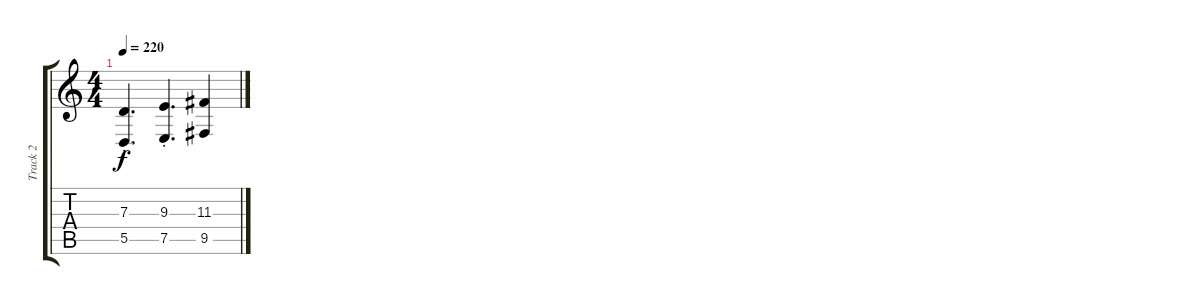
\track ("Track 2" "Track 2") {instrument recorder}
\staff {score tabs}
\tuning (E4 B3 G3 D3 A2 E2) {hide}
\ts (4 4)
\tempo 220
\clef g2
\ks c
(7.3{st} 5.5{st}).4{d dy f} (9.3{st} 7.5{st}).4{d} (11.3 9.5).4
